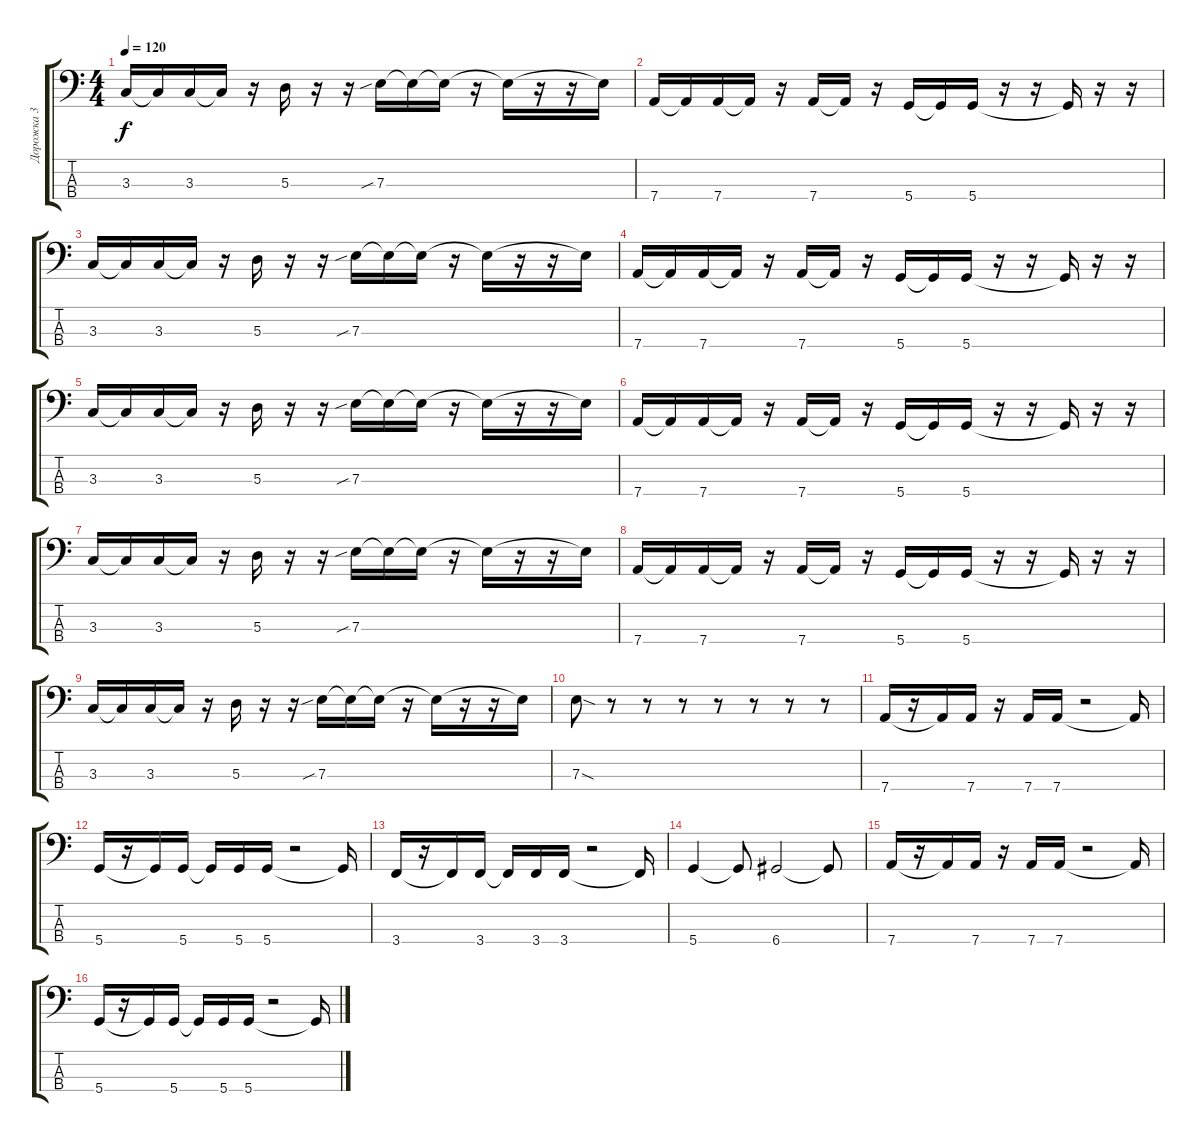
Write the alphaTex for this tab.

\track ("Дорожка 3" "Дорожка 3") {instrument electricbassfinger}
\staff {score tabs}
\tuning (G2 D2 A1 D1) {hide}
\ts (4 4)
\tempo 120
\clef f4
\ks c
3.3.16{dy f} 3.3{t}.16 3.3.16 3.3{t}.16 r.16 5.3.16 r.16 r.16 7.3{sib}.16 7.3{t}.16 7.3{t}.16 r.16 7.3{t}.16 r.16 r.16 7.3{t}.16 |
7.4.16 7.4{t}.16 7.4.16 7.4{t}.16 r.16 7.4.16 7.4{t}.16 r.16 5.4.16 5.4{t}.16 5.4.16 r.16 r.16 5.4{t}.16 r.16 r.16 |
3.3.16 3.3{t}.16 3.3.16 3.3{t}.16 r.16 5.3.16 r.16 r.16 7.3{sib}.16 7.3{t}.16 7.3{t}.16 r.16 7.3{t}.16 r.16 r.16 7.3{t}.16 |
7.4.16 7.4{t}.16 7.4.16 7.4{t}.16 r.16 7.4.16 7.4{t}.16 r.16 5.4.16 5.4{t}.16 5.4.16 r.16 r.16 5.4{t}.16 r.16 r.16 |
3.3.16 3.3{t}.16 3.3.16 3.3{t}.16 r.16 5.3.16 r.16 r.16 7.3{sib}.16 7.3{t}.16 7.3{t}.16 r.16 7.3{t}.16 r.16 r.16 7.3{t}.16 |
7.4.16 7.4{t}.16 7.4.16 7.4{t}.16 r.16 7.4.16 7.4{t}.16 r.16 5.4.16 5.4{t}.16 5.4.16 r.16 r.16 5.4{t}.16 r.16 r.16 |
3.3.16 3.3{t}.16 3.3.16 3.3{t}.16 r.16 5.3.16 r.16 r.16 7.3{sib}.16 7.3{t}.16 7.3{t}.16 r.16 7.3{t}.16 r.16 r.16 7.3{t}.16 |
7.4.16 7.4{t}.16 7.4.16 7.4{t}.16 r.16 7.4.16 7.4{t}.16 r.16 5.4.16 5.4{t}.16 5.4.16 r.16 r.16 5.4{t}.16 r.16 r.16 |
3.3.16 3.3{t}.16 3.3.16 3.3{t}.16 r.16 5.3.16 r.16 r.16 7.3{sib}.16 7.3{t}.16 7.3{t}.16 r.16 7.3{t}.16 r.16 r.16 7.3{t}.16 |
7.3{sod}.8 r.8 r.8 r.8 r.8 r.8 r.8 r.8 |
7.4.16 r.16 7.4{t}.16 7.4.16 r.16 7.4.16 7.4.16 r.2 7.4{t}.16 |
5.4.16 r.16 5.4{t}.16 5.4.16 5.4{t}.16 5.4.16 5.4.16 r.2 5.4{t}.16 |
3.4.16 r.16 3.4{t}.16 3.4.16 3.4{t}.16 3.4.16 3.4.16 r.2 3.4{t}.16 |
5.4.4 5.4{t}.8 6.4.2 6.4{t}.8 |
7.4.16 r.16 7.4{t}.16 7.4.16 r.16 7.4.16 7.4.16 r.2 7.4{t}.16 |
5.4.16 r.16 5.4{t}.16 5.4.16 5.4{t}.16 5.4.16 5.4.16 r.2 5.4{t}.16
